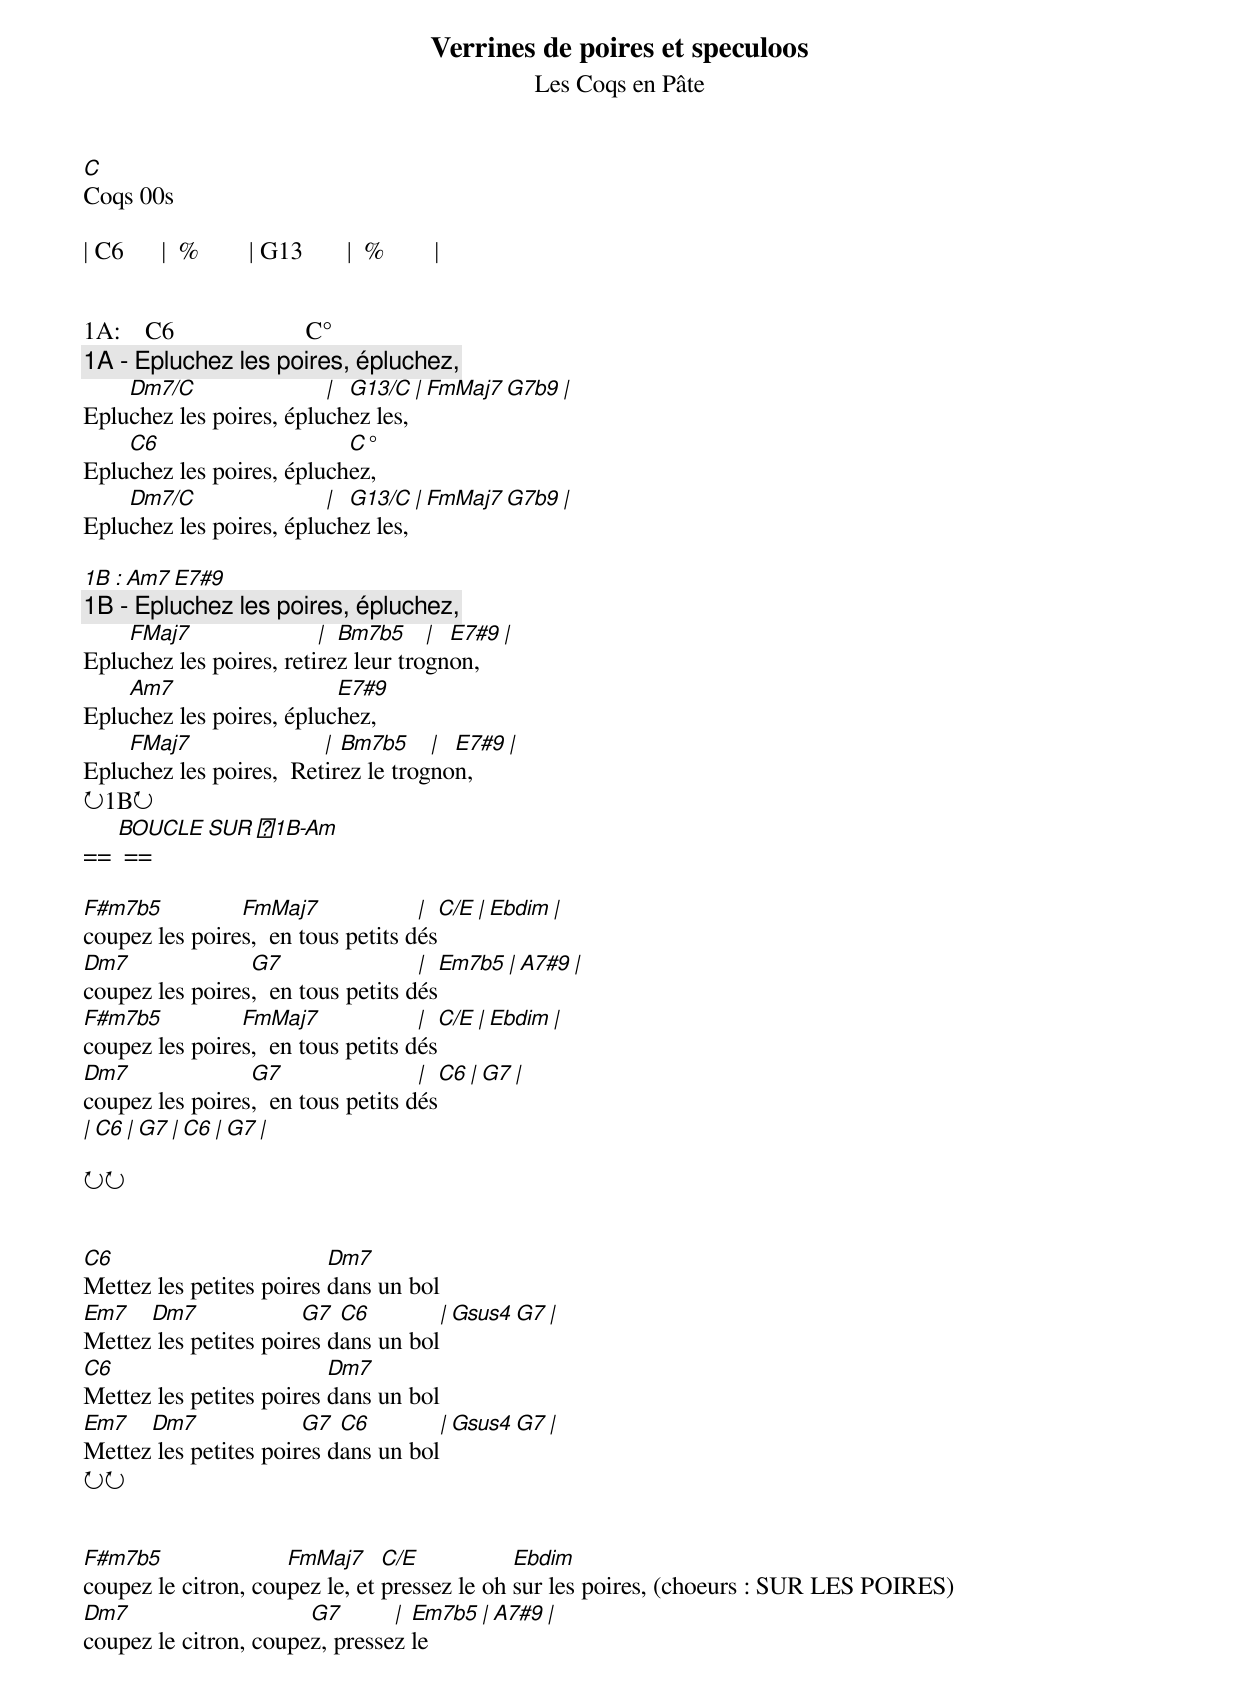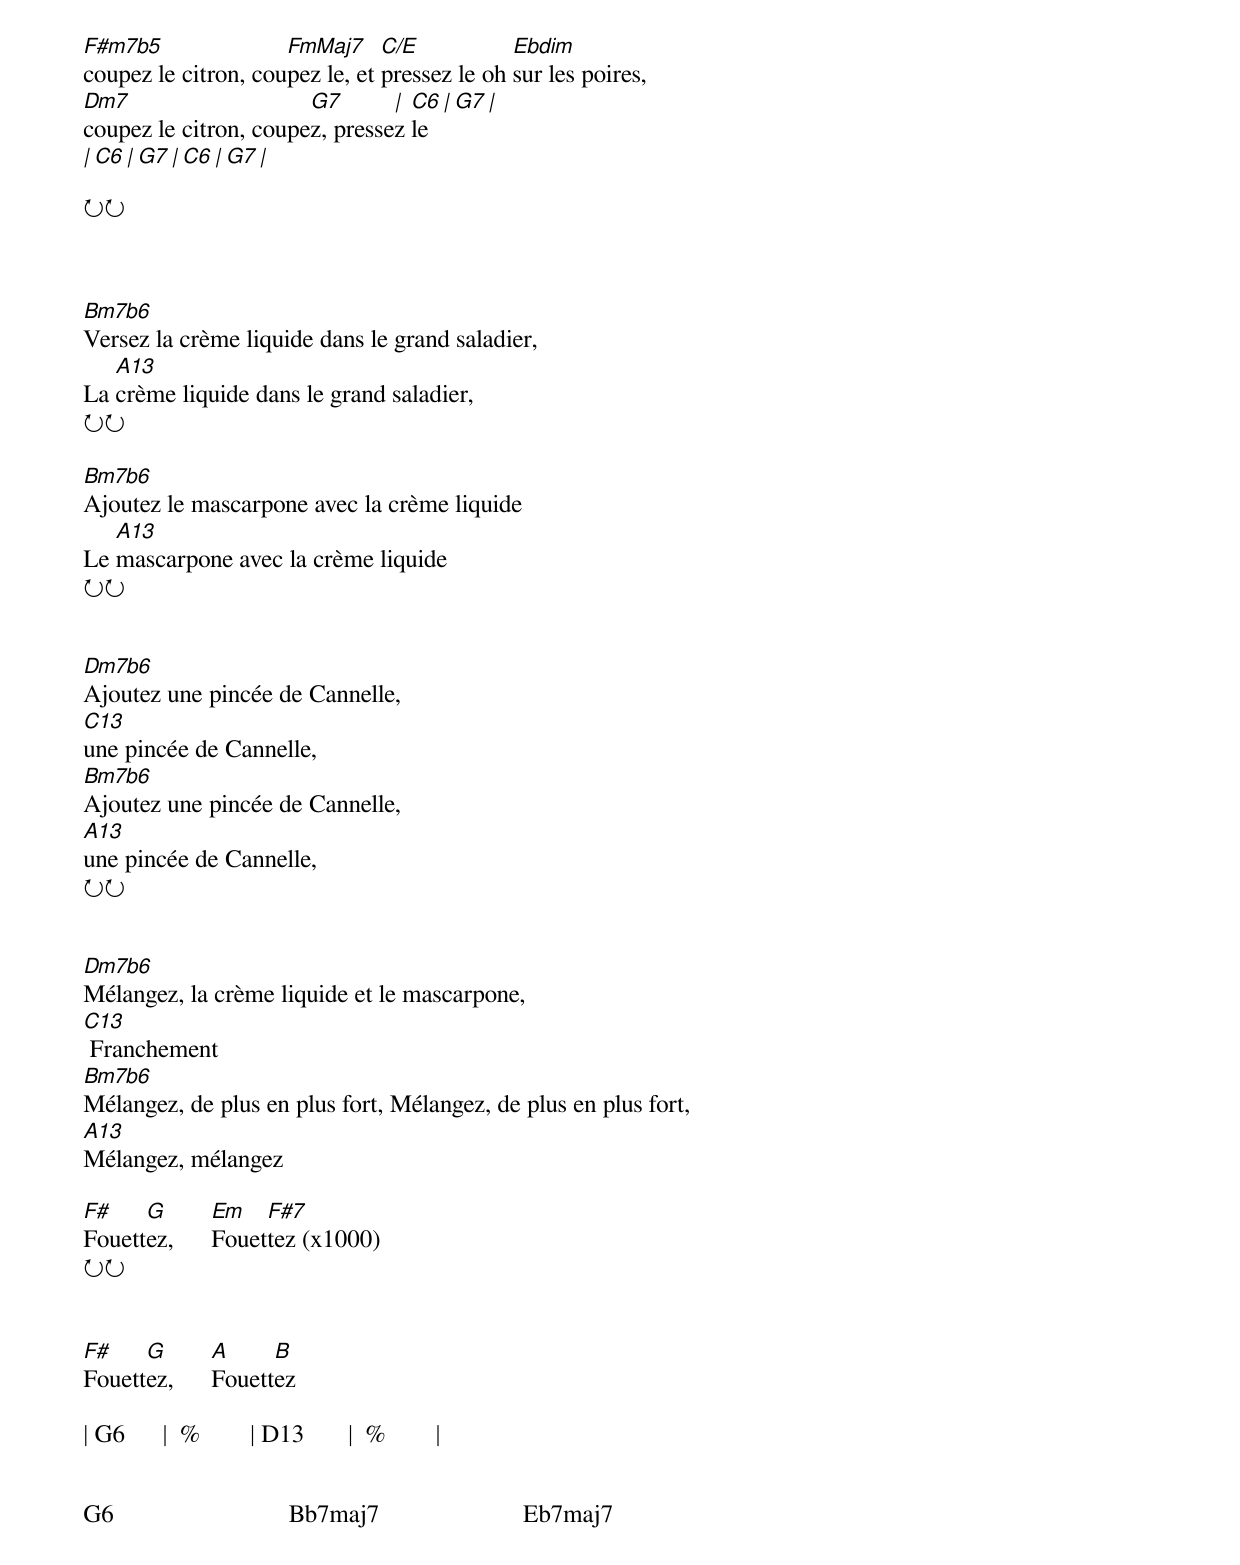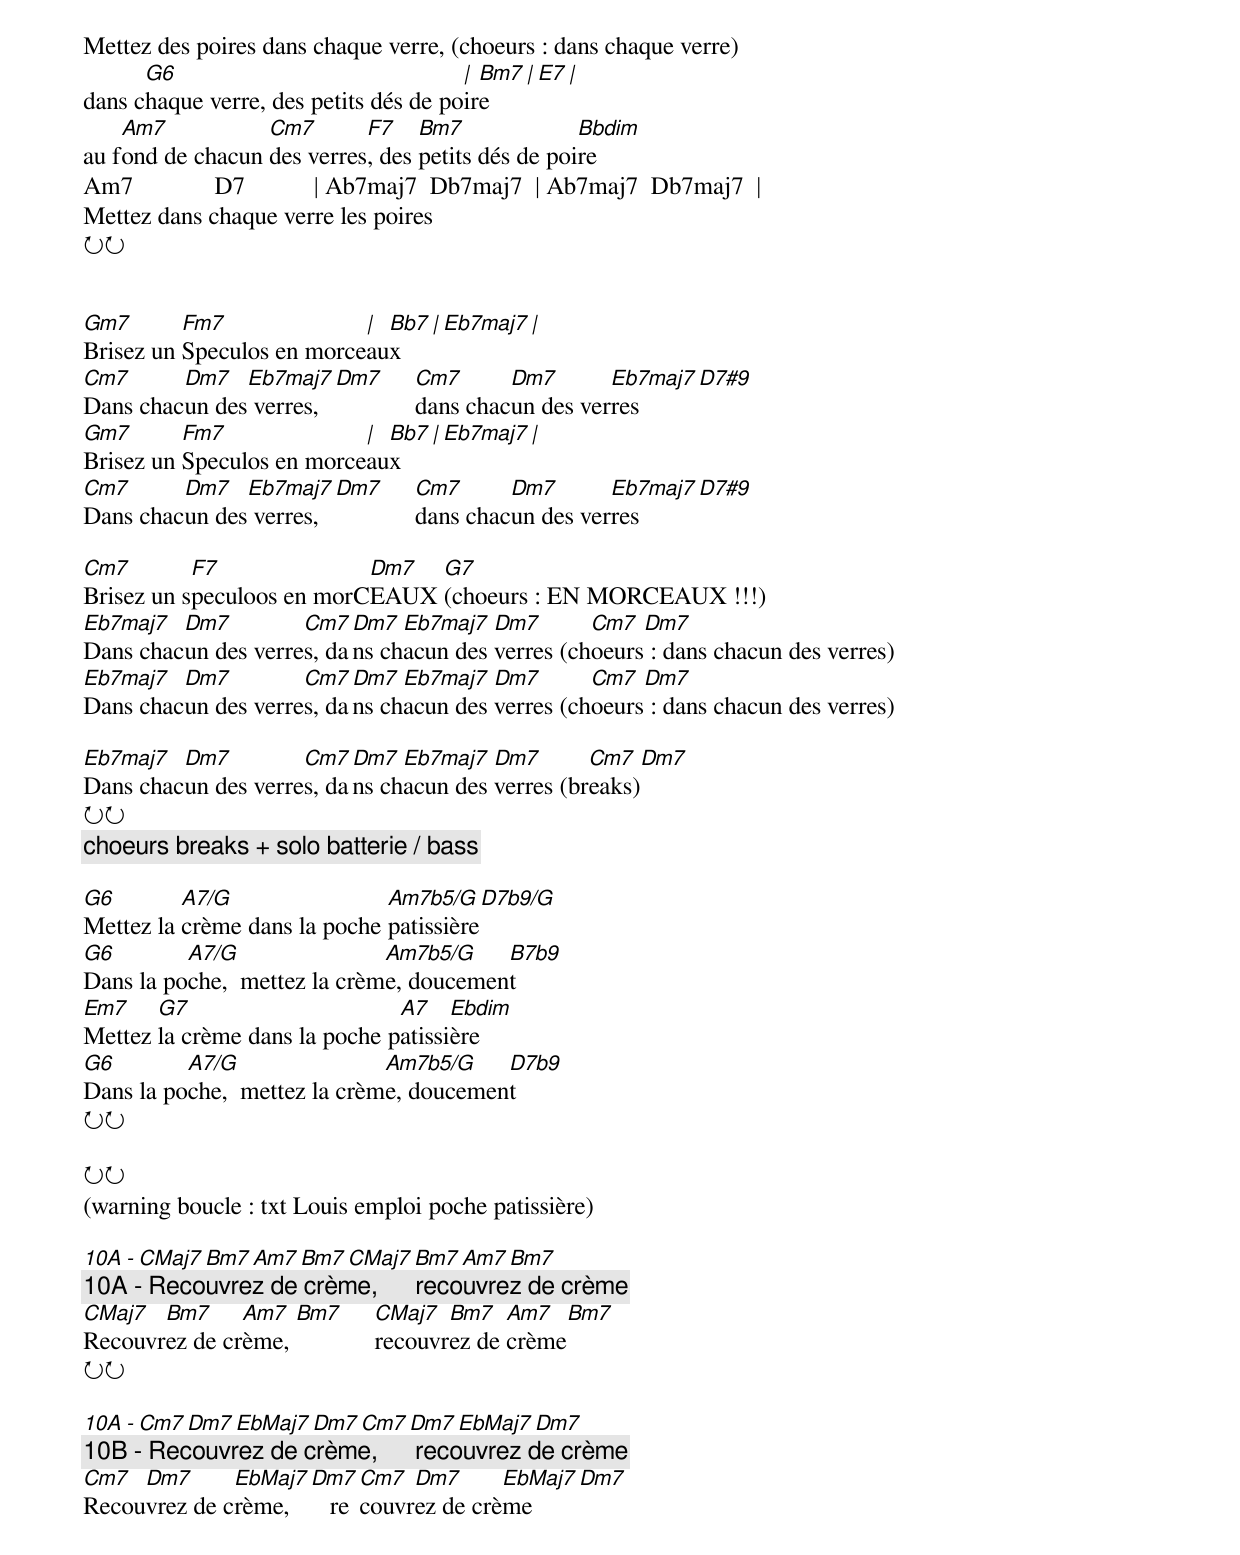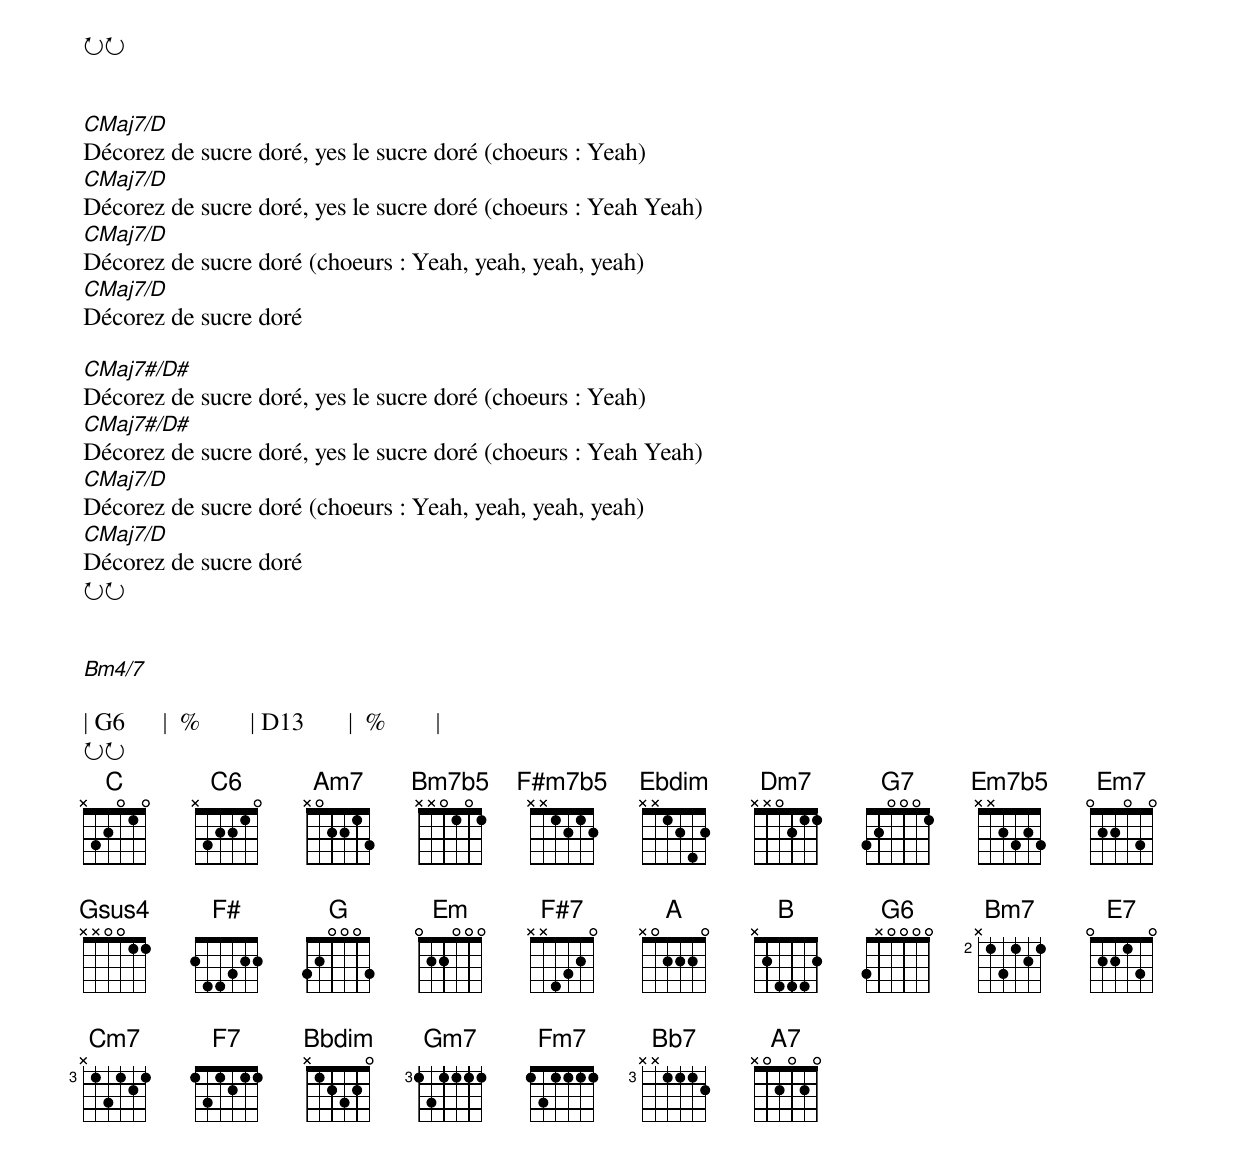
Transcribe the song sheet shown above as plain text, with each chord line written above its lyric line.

Verrines de poires et speculoos
Les Coqs en Pâte
C
Coqs 00s

| C6      |  %        | G13       |  %        |


1A:    C6                     C°
[1A] - Epluchez les poires, épluchez,
    Dm7/C                | G13/C     | FmMaj7  G7b9 |
Epluchez les poires, épluchez les,
    C6                     C°
Epluchez les poires, épluchez,
    Dm7/C                | G13/C     | FmMaj7  G7b9 |
Epluchez les poires, épluchez les,

1B :    Am7                   E7#9
[1B] - Epluchez les poires, épluchez,
    FMaj7                | Bm7b5     | E7#9     |
Epluchez les poires, retirez leur trognon,
    Am7                   E7#9
Epluchez les poires, épluchez,
    FMaj7                | Bm7b5     | E7#9     |
Epluchez les poires,  Retirez le trognon,
↻1B↻
== [BOUCLE SUR ↻1B-Am] ==

F#m7b5          FmMaj7              | C/E     | Ebdim     |
coupez les poires,  en tous petits dés
Dm7              G7                 | Em7b5   | A7#9      |
coupez les poires,  en tous petits dés
F#m7b5          FmMaj7              | C/E     | Ebdim     |
coupez les poires,  en tous petits dés
Dm7              G7                 | C6      | G7      |
coupez les poires,  en tous petits dés
| C6      | G7      | C6      | G7      |

↻↻


C6                        Dm7
Mettez les petites poires dans un bol
Em7   Dm7              G7  C6          |  Gsus4  G7  |
Mettez les petites poires dans un bol
C6                        Dm7
Mettez les petites poires dans un bol
Em7   Dm7              G7  C6          |  Gsus4  G7  |
Mettez les petites poires dans un bol
↻↻


F#m7b5               FmMaj7     C/E           Ebdim
coupez le citron, coupez le, et pressez le oh sur les poires, (choeurs : SUR LES POIRES)
Dm7                    G7       | Em7b5   | A7#9      |
coupez le citron, coupez, pressez le
F#m7b5               FmMaj7     C/E           Ebdim
coupez le citron, coupez le, et pressez le oh sur les poires,
Dm7                    G7       | C6      | G7      |
coupez le citron, coupez, pressez le
| C6      | G7      | C6      | G7      |

↻↻



Bm7b6
Versez la crème liquide dans le grand saladier,
   A13
La crème liquide dans le grand saladier,
↻↻

Bm7b6
Ajoutez le mascarpone avec la crème liquide
   A13
Le mascarpone avec la crème liquide
↻↻


Dm7b6
Ajoutez une pincée de Cannelle,
C13
une pincée de Cannelle,
Bm7b6
Ajoutez une pincée de Cannelle,
A13
une pincée de Cannelle,
↻↻


Dm7b6
Mélangez, la crème liquide et le mascarpone,
C13
 Franchement
Bm7b6
Mélangez, de plus en plus fort, Mélangez, de plus en plus fort,
A13
Mélangez, mélangez

F#    G        Em   F#7
Fouettez,      Fouettez (x1000)
↻↻
[]

F#    G        A     B
Fouettez,      Fouettez

| G6      |  %        | D13       |  %        |


G6                            Bb7maj7                       Eb7maj7
Mettez des poires dans chaque verre, (choeurs : dans chaque verre)
      G6                               | Bm7    | E7    |
dans chaque verre, des petits dés de poire
    Am7           Cm7       F7    Bm7              Bbdim
au fond de chacun des verres, des petits dés de poire
Am7             D7           | Ab7maj7  Db7maj7  | Ab7maj7  Db7maj7  |
Mettez dans chaque verre les poires
↻↻


Gm7       Fm7              | Bb7     |  Eb7maj7   |
Brisez un Speculos en morceaux
Cm7      Dm7   Eb7maj7  Dm7  Cm7      Dm7       Eb7maj7  D7#9
Dans chacun des verres,      dans chacun des verres
Gm7       Fm7              | Bb7     |  Eb7maj7   |
Brisez un Speculos en morceaux
Cm7      Dm7   Eb7maj7  Dm7  Cm7      Dm7       Eb7maj7  D7#9
Dans chacun des verres,      dans chacun des verres

Cm7        F7              Dm7  G7
Brisez un speculoos en morCEAUX (choeurs : EN MORCEAUX !!!)
Eb7maj7  Dm7         Cm7  Dm7  Eb7maj7  Dm7       Cm7  Dm7
Dans chacun des verres, dans chacun des verres (choeurs : dans chacun des verres)
Eb7maj7  Dm7         Cm7  Dm7  Eb7maj7  Dm7       Cm7  Dm7
Dans chacun des verres, dans chacun des verres (choeurs : dans chacun des verres)

Eb7maj7  Dm7         Cm7  Dm7  Eb7maj7  Dm7       Cm7  Dm7
Dans chacun des verres, dans chacun des verres (breaks)
↻↻
[choeurs breaks + solo batterie / bass]

G6        A7/G                Am7b5/G    D7b9/G
Mettez la crème dans la poche patissière
G6        A7/G                Am7b5/G    B7b9
Dans la poche,	mettez la crème, doucement
Em7    G7                      A7    Ebdim
Mettez la crème dans la poche patissière
G6        A7/G                Am7b5/G    D7b9
Dans la poche,	mettez la crème, doucement
↻↻

↻↻
(warning boucle : txt Louis emploi poche patissière)

10A - CMaj7  Bm7     Am7  Bm7  CMaj7  Bm7   Am7  Bm7
[10A] - Recouvrez de crème,      recouvrez de crème
CMaj7  Bm7     Am7  Bm7  CMaj7  Bm7   Am7  Bm7
Recouvrez de crème,      recouvrez de crème
↻↻

10A - Cm7  Dm7     EbMaj7  Dm7  Cm7  Dm7        EbMaj7  Dm7
[10B] - Recouvrez de crème,      recouvrez de crème
Cm7  Dm7      EbMaj7  Dm7  Cm7  Dm7      EbMaj7  Dm7
Recouvrez de crème,      recouvrez de crème
↻↻


CMaj7/D
Décorez de sucre doré, yes le sucre doré (choeurs : Yeah)
CMaj7/D
Décorez de sucre doré, yes le sucre doré (choeurs : Yeah Yeah)
CMaj7/D
Décorez de sucre doré (choeurs : Yeah, yeah, yeah, yeah)
CMaj7/D
Décorez de sucre doré

CMaj7#/D#
Décorez de sucre doré, yes le sucre doré (choeurs : Yeah)
CMaj7#/D#
Décorez de sucre doré, yes le sucre doré (choeurs : Yeah Yeah)
CMaj7/D
Décorez de sucre doré (choeurs : Yeah, yeah, yeah, yeah)
CMaj7/D
Décorez de sucre doré
↻↻


Bm4/7

| G6      |  %        | D13       |  %        |
↻↻
